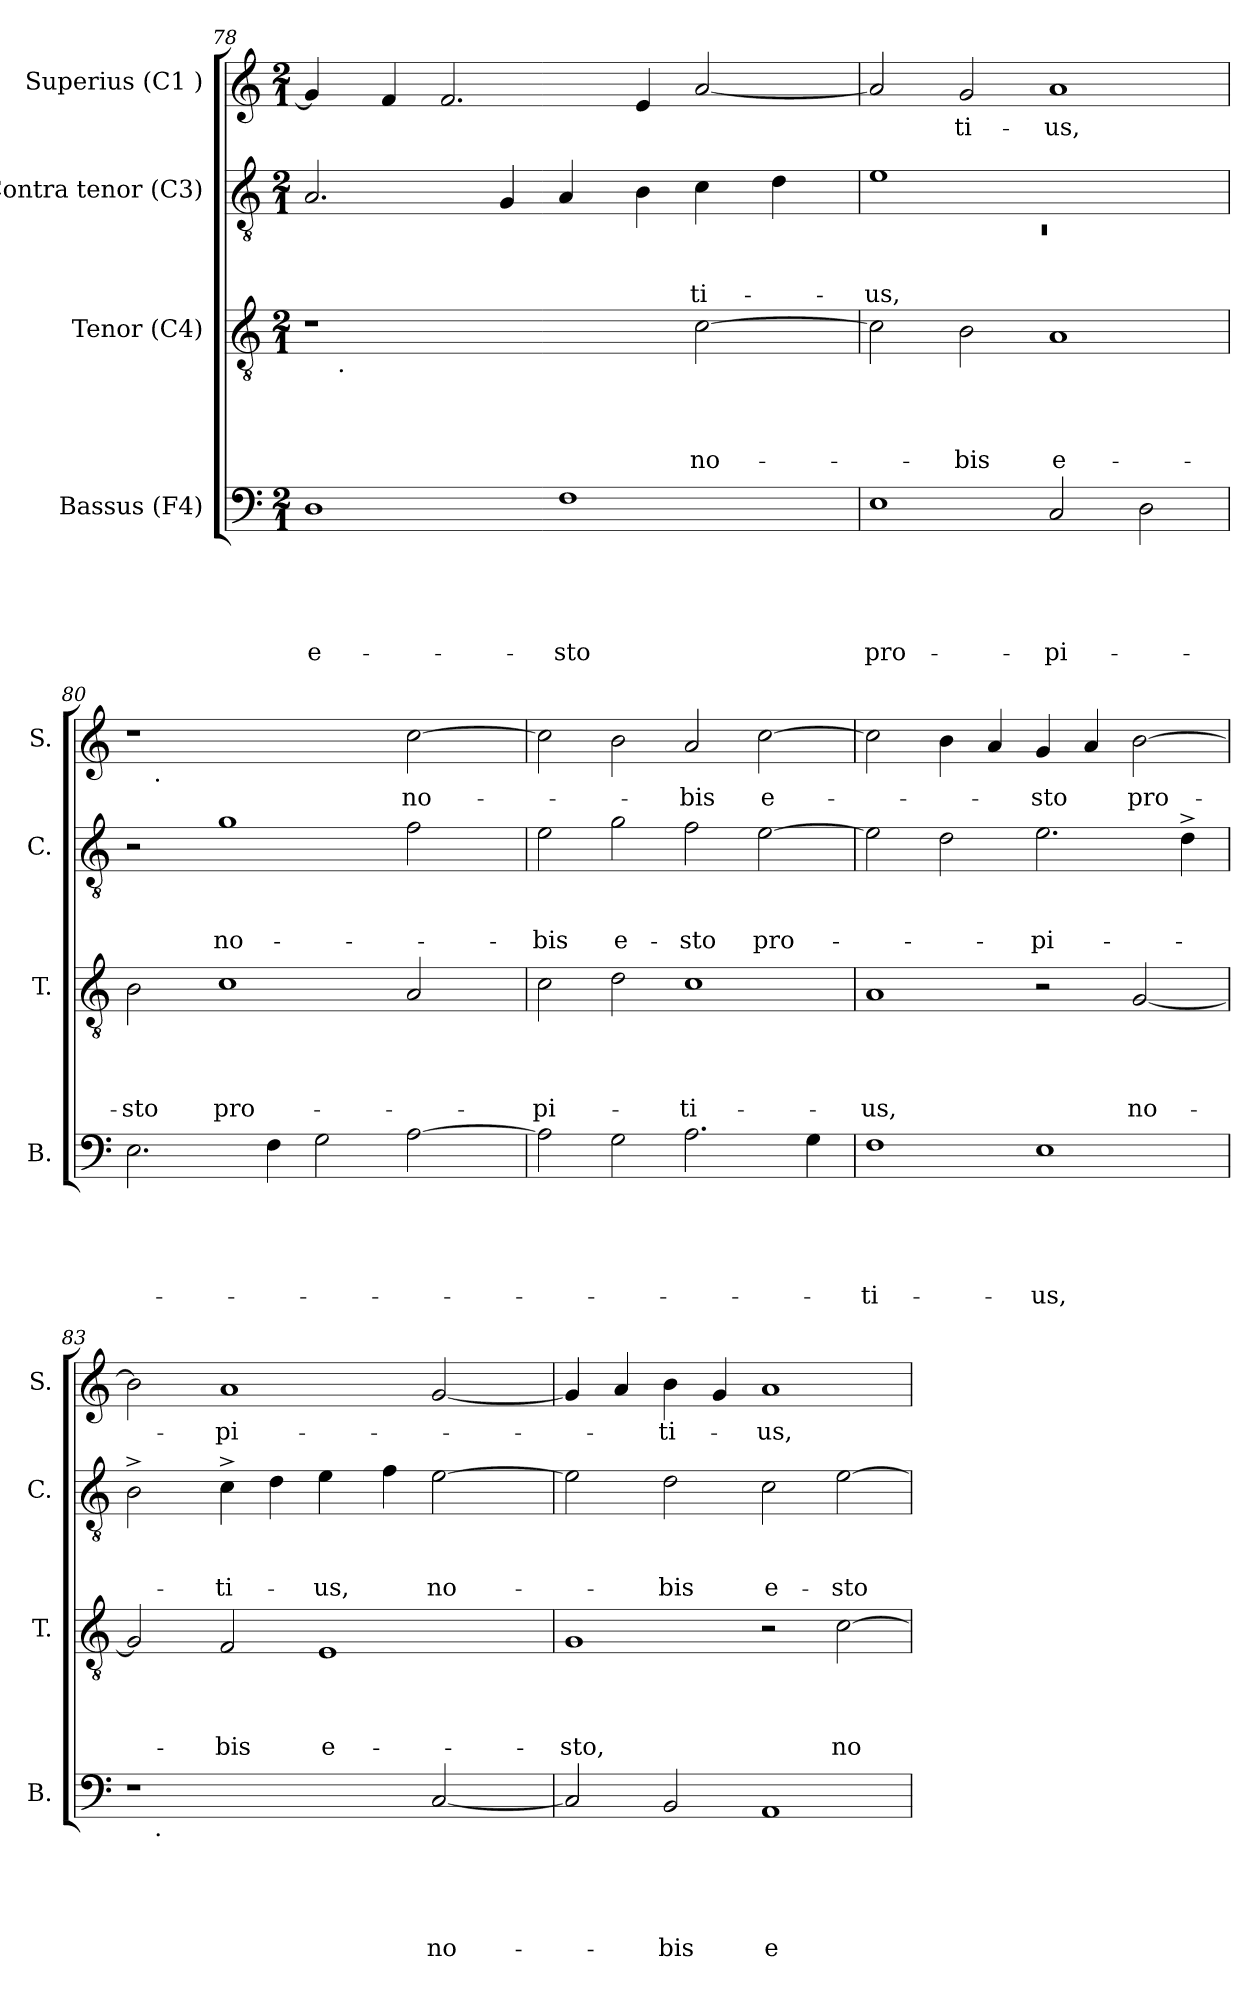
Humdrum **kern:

**kern	**text	**text	**text	**text	**text	**kern	**text	**text	**text	**text	**kern	**text	**text	**text	**kern	**text
*part4	*part4	*part4	*part4	*part4	*part4	*part3	*part3	*part3	*part3	*part3	*part2	*part2	*part2	*part2	*part1	*part1
*staff4	*staff4	*staff4	*staff4	*staff4	*staff4	*staff3	*staff3	*staff3	*staff3	*staff3	*staff2	*staff2	*staff2	*staff2	*staff1	*staff1
*I"Bassus (F4)	*	*	*	*	*	*I"Tenor (C4)	*	*	*	*	*I"Contra tenor (C3)	*	*	*	*I"Superius (C1 )	*
*I'B.	*	*	*	*	*	*I'T.	*	*	*	*	*I'C.	*	*	*	*I'S.	*
*clefF4	*	*	*	*	*	*clefGv2	*	*	*	*	*clefGv2	*	*	*	*clefG2	*
*k[]	*	*	*	*	*	*k[]	*	*	*	*	*k[]	*	*	*	*k[]	*
*C:	*	*	*	*	*	*C:	*	*	*	*	*C:	*	*	*	*C:	*
*M2/1	*	*	*	*	*	*M2/1	*	*	*	*	*M2/1	*	*	*	*M2/1	*
=78	=78	=78	=78	=78	=78	=78	=78	=78	=78	=78	=78	=78	=78	=78	=78	=78
!	!	!	!	!	!LO:LY:b:rj	!	!	!	!	!	!	!	!	!	!	!
*	*	*	*	*	*	*^	*	*	*	*	*	*	*	*	*	*
1D	.	.	.	.	e-	1r	16.ryy	.	.	.	.	2.A/	.	.	.	4g/]	.
!	!	!	!	!	!	!	!LO:TX:b:t=.	!	!	!	!	!	!	!	!	!	!
.	.	.	.	.	.	.	1ryy	.	.	.	.	.	.	.	.	.	.
.	.	.	.	.	.	.	.	.	.	.	.	.	.	.	.	4f/	.
.	.	.	.	.	.	.	.	.	.	.	.	.	.	.	.	2.f/	.
.	.	.	.	.	.	.	.	.	.	.	.	4G/	.	.	.	.	.
!	!	!	!	!	!LO:LY:b	!	!	!	!	!	!	!	!	!	!	!	!
1F	.	.	.	.	-sto	2ryy	.	.	.	.	.	4A/	.	.	.	.	.
.	.	.	.	.	.	.	2ryy	.	.	.	.	.	.	.	.	.	.
.	.	.	.	.	.	.	.	.	.	.	.	4B\	.	.	.	4e/	.
!	!	!	!	!	!	!	!	!	!	!	!LO:LY:b	!	!	!	!LO:LY:b	!	!
.	.	.	.	.	.	[>2c\	.	.	.	.	no-	4c\	.	.	-ti-	[<2a/	.
.	.	.	.	.	.	.	4ryy	.	.	.	.	.	.	.	.	.	.
.	.	.	.	.	.	.	.	.	.	.	.	4d\	.	.	.	.	.
.	.	.	.	.	.	.	8ryy	.	.	.	.	.	.	.	.	.	.
.	.	.	.	.	.	.	32ryy	.	.	.	.	.	.	.	.	.	.
=79	=79	=79	=79	=79	=79	=79	=79	=79	=79	=79	=79	=79	=79	=79	=79	=79	=79
*	*	*	*	*	*	*	*	*	*	*	*	*^	*	*	*	*	*
!	!	!	!	!	!LO:LY:b	!	!	!	!	!	!	!	!LO:N:vis=1	!	!	!LO:LY:b	!	!
*	*	*	*	*	*	*v	*v	*	*	*	*	*	*	*	*	*	*	*
1E	.	.	.	.	pro-	2c\]	.	.	.	.	1e	0rC	.	.	-us,	2a/]	.
!	!	!	!	!	!	!	!	!	!	!LO:LY:b	!	!	!	!	!	!	!LO:LY:b
.	.	.	.	.	.	2B\	.	.	.	-bis	.	.	.	.	.	2g/	-ti-
!	!	!	!	!	!LO:LY:b	!	!	!	!	!LO:LY:b:rj	!	!	!	!	!	!	!LO:LY:b
2C/	.	.	.	.	-pi-	1A	.	.	.	e-	1ryy	.	.	.	.	1a	-us,
2D\	.	.	.	.	.	.	.	.	.	.	.	.	.	.	.	.	.
*	*	*	*	*	*	*	*	*	*	*	*v	*v	*	*	*	*	*
=80	=80	=80	=80	=80	=80	=80	=80	=80	=80	=80	=80	=80	=80	=80	=80	=80
!	!	!	!	!	!	!	!	!	!	!LO:LY:b	!	!	!	!	!	!
*	*	*	*	*	*	*	*	*	*	*	*	*	*	*	*^	*
2.E\	.	.	.	.	.	2B\	.	.	.	-sto	2r	.	.	.	1r	16.ryy	.
!	!	!	!	!	!	!	!	!	!	!	!	!	!	!	!	!LO:TX:b:t=.	!
.	.	.	.	.	.	.	.	.	.	.	.	.	.	.	.	1ryy	.
!	!	!	!	!	!	!	!	!	!	!LO:LY:b	!	!	!	!LO:LY:b	!	!	!
.	.	.	.	.	.	1c	.	.	.	pro-	1g	.	.	no-	.	.	.
4F\	.	.	.	.	.	.	.	.	.	.	.	.	.	.	.	.	.
2G\	.	.	.	.	.	.	.	.	.	.	.	.	.	.	2ryy	.	.
.	.	.	.	.	.	.	.	.	.	.	.	.	.	.	.	2ryy	.
!	!	!	!	!	!	!	!	!	!	!	!	!	!	!	!	!	!LO:LY:b
[<2A\	.	.	.	.	.	2A/	.	.	.	.	2f\	.	.	.	[<2cc\	.	no-
.	.	.	.	.	.	.	.	.	.	.	.	.	.	.	.	4ryy	.
.	.	.	.	.	.	.	.	.	.	.	.	.	.	.	.	8ryy	.
.	.	.	.	.	.	.	.	.	.	.	.	.	.	.	.	32ryy	.
!!LO:LB:g=z
=81	=81	=81	=81	=81	=81	=81	=81	=81	=81	=81	=81	=81	=81	=81	=81	=81	=81
!	!	!	!	!	!	!	!	!	!	!LO:LY:b	!	!	!	!LO:LY:b	!	!	!
*	*	*	*	*	*	*	*	*	*	*	*	*	*	*	*v	*v	*
2A\]	.	.	.	.	.	2c\	.	.	.	-pi-	2e\	.	.	-bis	2cc\]	.
!	!	!	!	!	!	!	!	!	!	!	!	!	!	!LO:LY:b	!	!
2G\	.	.	.	.	.	2d\	.	.	.	.	2g\	.	.	e-	2b\	.
!	!	!	!	!	!	!	!	!	!	!LO:LY:b	!	!	!	!LO:LY:b	!	!LO:LY:b
2.A\	.	.	.	.	.	1c	.	.	.	-ti-	2f\	.	.	-sto	2a/	-bis
!	!	!	!	!	!	!	!	!	!	!	!	!	!	!LO:LY:b	!	!LO:LY:b:rj
.	.	.	.	.	.	.	.	.	.	.	[>2e\	.	.	pro-	[>2cc\	e-
4G\	.	.	.	.	.	.	.	.	.	.	.	.	.	.	.	.
=82	=82	=82	=82	=82	=82	=82	=82	=82	=82	=82	=82	=82	=82	=82	=82	=82
!	!	!	!	!	!LO:LY:b	!	!	!	!	!LO:LY:b	!	!	!	!	!	!
1F	.	.	.	.	-ti-	1A	.	.	.	-us,	2e\]	.	.	.	2cc\]	.
.	.	.	.	.	.	.	.	.	.	.	2d\	.	.	.	4b\	.
.	.	.	.	.	.	.	.	.	.	.	.	.	.	.	4a/	.
!	!	!	!	!	!LO:LY:b	!	!	!	!	!	!	!	!	!LO:LY:b	!	!LO:LY:b
1E	.	.	.	.	-us,	2r	.	.	.	.	2.e\	.	.	-pi-	4g/	-sto
.	.	.	.	.	.	.	.	.	.	.	.	.	.	.	4a/	.
!	!	!	!	!	!	!	!	!	!	!LO:LY:b	!	!	!	!	!	!LO:LY:b
.	.	.	.	.	.	[<2G/	.	.	.	no-	.	.	.	.	[>2b\	pro-
.	.	.	.	.	.	.	.	.	.	.	4d^>\	.	.	.	.	.
=83	=83	=83	=83	=83	=83	=83	=83	=83	=83	=83	=83	=83	=83	=83	=83	=83
*^	*	*	*	*	*	*	*	*	*	*	*	*	*	*	*	*
1r	16.ryy	.	.	.	.	.	2G/]	.	.	.	.	2B^>\	.	.	.	2b\]	.
!	!LO:TX:b:t=.	!	!	!	!	!	!	!	!	!	!	!	!	!	!	!	!
.	1ryy	.	.	.	.	.	.	.	.	.	.	.	.	.	.	.	.
!	!	!	!	!	!	!	!	!	!	!	!LO:LY:b	!	!	!	!LO:LY:b	!	!LO:LY:b
.	.	.	.	.	.	.	2F/	.	.	.	-bis	4c^>\	.	.	-ti-	1a	-pi-
.	.	.	.	.	.	.	.	.	.	.	.	4d\	.	.	.	.	.
!	!	!	!	!	!	!	!	!	!	!	!LO:LY:b:rj	!	!	!	!LO:LY:b	!	!
2ryy	.	.	.	.	.	.	1E	.	.	.	e-	4e\	.	.	-us,	.	.
.	2ryy	.	.	.	.	.	.	.	.	.	.	.	.	.	.	.	.
.	.	.	.	.	.	.	.	.	.	.	.	4f\	.	.	.	.	.
!	!	!	!	!	!	!LO:LY:b	!	!	!	!	!	!	!	!	!LO:LY:b	!	!
[<2C/	.	.	.	.	.	no-	.	.	.	.	.	[>2e\	.	.	no-	[<2g/	.
.	4ryy	.	.	.	.	.	.	.	.	.	.	.	.	.	.	.	.
.	8ryy	.	.	.	.	.	.	.	.	.	.	.	.	.	.	.	.
.	32ryy	.	.	.	.	.	.	.	.	.	.	.	.	.	.	.	.
=84	=84	=84	=84	=84	=84	=84	=84	=84	=84	=84	=84	=84	=84	=84	=84	=84	=84
!	!	!	!	!	!	!	!	!	!	!	!LO:LY:b	!	!	!	!	!	!
*v	*v	*	*	*	*	*	*	*	*	*	*	*	*	*	*	*	*
2C/]	.	.	.	.	.	1G	.	.	.	-sto,	2e\]	.	.	.	4g/]	.
.	.	.	.	.	.	.	.	.	.	.	.	.	.	.	4a/	.
!	!	!	!	!	!LO:LY:b	!	!	!	!	!	!	!	!	!LO:LY:b	!	!LO:LY:b
2BB/	.	.	.	.	-bis	.	.	.	.	.	2d\	.	.	-bis	4b\	-ti-
.	.	.	.	.	.	.	.	.	.	.	.	.	.	.	4g/	.
!	!	!	!	!	!LO:LY:b:rj	!	!	!	!	!	!	!	!	!LO:LY:b	!	!LO:LY:b
1AA	.	.	.	.	e-	2r	.	.	.	.	2c\	.	.	e-	1a	-us,
!	!	!	!	!	!	!	!	!	!	!LO:LY:b	!	!	!	!LO:LY:b	!	!
.	.	.	.	.	.	[<2c\	.	.	.	no-	[<2e\	.	.	-sto	.	.
=	=	=	=	=	=	=	=	=	=	=	=	=	=	=	=	=
*-	*-	*-	*-	*-	*-	*-	*-	*-	*-	*-	*-	*-	*-	*-	*-	*-
